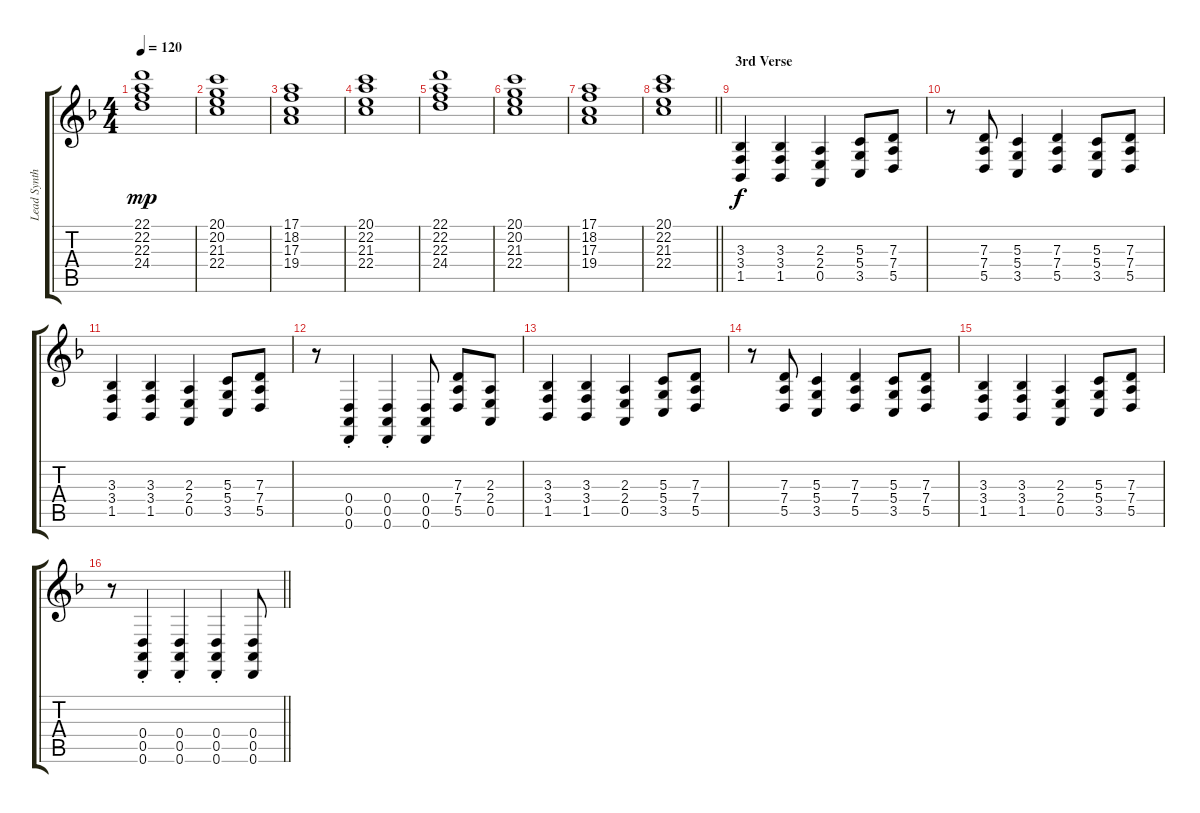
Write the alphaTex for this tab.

\track ("Lead Synth" "Lead Synth") {instrument lead2sawtooth}
\staff {score tabs}
\tuning (E4 B3 G3 D3 A2 D2) {hide}
\ts (4 4)
\tempo 120
\clef g2
\ks dminor
(22.1 22.2 22.3 24.4).1{dy mp} |
(20.1 20.2 21.3 22.4).1 |
(17.1 18.2 17.3 19.4).1 |
(20.1 22.2 21.3 22.4).1 |
(22.1 22.2 22.3 24.4).1 |
(20.1 20.2 21.3 22.4).1 |
(17.1 18.2 17.3 19.4).1 |
\barLineRight lightlight
(20.1 22.2 21.3 22.4).1 |
\section ("" "3rd Verse")
(3.3 3.4 1.5).4{dy f balance 16} (3.3 3.4 1.5).4 (2.3 2.4 0.5).4 (5.3 5.4 3.5).8 (7.3 7.4 5.5).8 |
r.8 (7.3 7.4 5.5).8 (5.3 5.4 3.5).4 (7.3 7.4 5.5).4 (5.3 5.4 3.5).8 (7.3 7.4 5.5).8 |
(3.3 3.4 1.5).4 (3.3 3.4 1.5).4 (2.3 2.4 0.5).4 (5.3 5.4 3.5).8 (7.3 7.4 5.5).8 |
r.8 (0.4{st} 0.5{st} 0.6{st}).4 (0.4{st} 0.5{st} 0.6{st}).4 (0.4 0.5 0.6).8 (7.3 7.4 5.5).8 (2.3 2.4 0.5).8 |
(3.3 3.4 1.5).4 (3.3 3.4 1.5).4 (2.3 2.4 0.5).4 (5.3 5.4 3.5).8 (7.3 7.4 5.5).8 |
r.8 (7.3 7.4 5.5).8 (5.3 5.4 3.5).4 (7.3 7.4 5.5).4 (5.3 5.4 3.5).8 (7.3 7.4 5.5).8 |
(3.3 3.4 1.5).4 (3.3 3.4 1.5).4 (2.3 2.4 0.5).4 (5.3 5.4 3.5).8 (7.3 7.4 5.5).8 |
\barLineRight lightlight
r.8 (0.4{st} 0.5{st} 0.6{st}).4 (0.4{st} 0.5{st} 0.6{st}).4 (0.4{st} 0.5{st} 0.6{st}).4 (0.4 0.5 0.6).8
